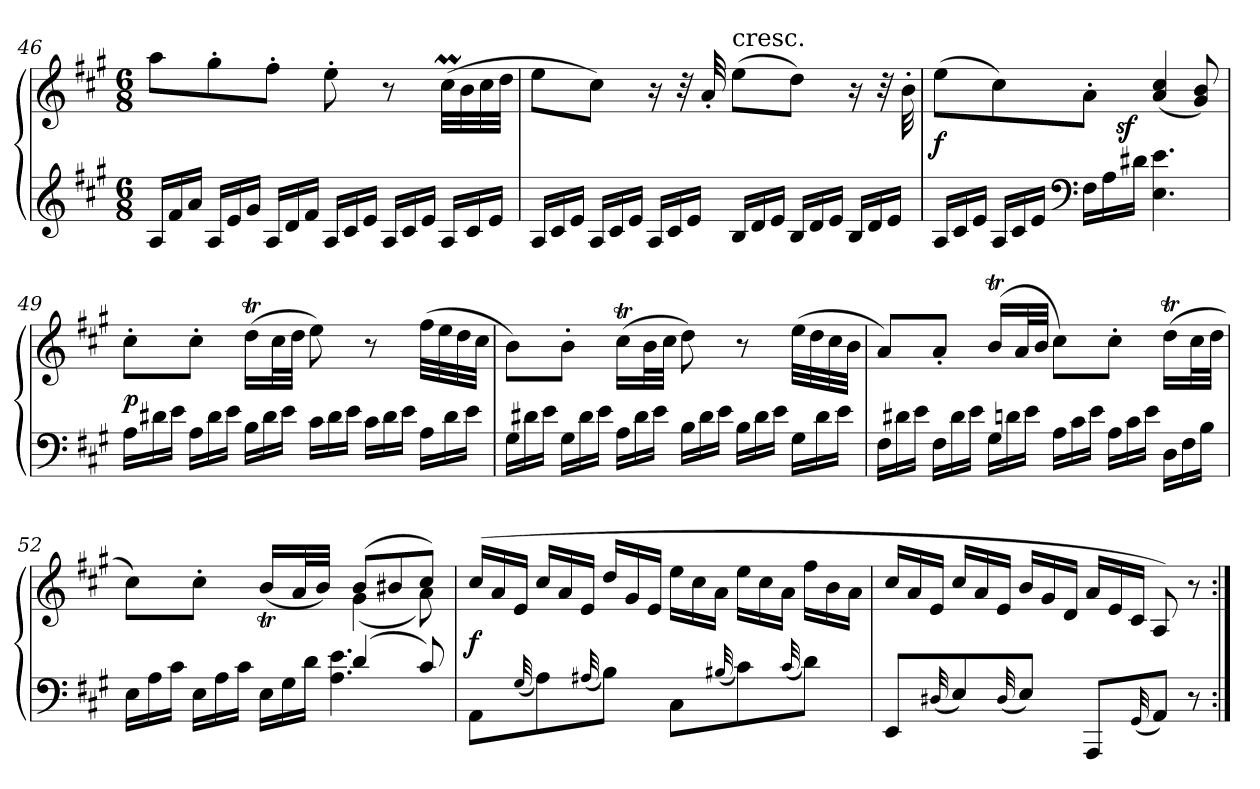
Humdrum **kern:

**kern	**kern	**dynam
*part1	*part1	*part1
*staff2	*staff1	*staff1/2
*clefG2	*clefG2	*
*k[f#c#g#]	*k[f#c#g#]	*
*M6/8	*M6/8	*
*Xtuplet	*	*
=46	=46	=46
24ALL	8aaL	.
24f#	.	.
24aJJ	.	.
24ALL	8gg#'	.
24e	.	.
24g#JJ	.	.
24ALL	8ff#'J	.
24d	.	.
24f#JJ	.	.
24ALL	8ee'	.
24c#	.	.
24eJJ	.	.
24ALL	8r	.
24c#	.	.
24eJJ	.	.
24ALL	(32cc#mLLL	.
.	32b	.
24c#	.	.
.	32cc#	.
24eJJ	.	.
.	32ddJJJ	.
=47	=47	=47
24ALL	8eeL	.
24c#	.	.
24eJJ	.	.
24ALL	8cc#J)	.
24c#	.	.
24eJJ	.	.
24ALL	16r	.
24c#	.	.
.	32r	.
24eJJ	.	.
.	32a'	.
!	!LO:TX:t=cresc.	!
24BLL	(8eeL	.
24d	.	.
24eJJ	.	.
24BLL	8ddJ)	.
24d	.	.
24eJJ	.	.
24BLL	16r	.
24d	.	.
.	32r	.
24eJJ	.	.
.	32b'	.
=48	=48	=48
*	*^	*
24ALL	(8eeL	3ryy	f
24c#	.	.	.
24eJJ	.	.	.
24ALL	8cc#)	.	.
24c#	.	.	.
24eJJ	.	.	.
*clefF4	*	*	*
24F#LL	8a'J	.	.
24A	.	.	.
24d#XJJ	.	3ryy	sf
4.E 4.e	(4a/ 4cc#/	.	.
.	8g# 8b)	.	.
.	.	12ryy	.
*	*v	*v	*
=49	=49	=49
24ALL	8cc#'L	p
24d#X	.	.
24eJJ	.	.
24ALL	8cc#'J	.
24d#	.	.
24eJJ	.	.
24BLL	(16ddTLL	.
24d#	.	.
.	32cc#L	.
24eJJ	.	.
.	32ddJJJ	.
24c#LL	8ee)	.
24d#	.	.
24eJJ	.	.
24c#LL	8r	.
24d#	.	.
24eJJ	.	.
24ALL	(32ff#LLL	.
.	32ee	.
24d#	.	.
.	32dd	.
24eJJ	.	.
.	32cc#JJJ	.
=50	=50	=50
24G#LL	8bL)	.
24d#X	.	.
24eJJ	.	.
24G#LL	8b'J	.
24d#	.	.
24eJJ	.	.
24ALL	(16cc#tLL	.
24d#	.	.
.	32bL	.
24eJJ	.	.
.	32cc#JJJ	.
24BLL	8dd)	.
24d#	.	.
24eJJ	.	.
24BLL	8r	.
24d#	.	.
24eJJ	.	.
24G#LL	(>32eeLLL	.
.	32dd	.
24d#	.	.
.	32cc#	.
24eJJ	.	.
.	32bJJJ	.
=51	=51	=51
24F#LL	8aL)	.
24d#X	.	.
24eJJ	.	.
24F#LL	8a'J	.
24d#	.	.
24eJJ	.	.
24G#LL	(>16bTLL	.
24dn	.	.
.	32aL	.
24eJJ	.	.
.	32bJJJ	.
24ALL	8cc#L)	.
24c#	.	.
24eJJ	.	.
24ALL	8cc#'J	.
24c#	.	.
24eJJ	.	.
24DLL	(16ddTLL	.
24F#	.	.
.	32cc#L	.
24BJJ	.	.
.	32ddJJJ	.
=52	=52	=52
*^	*^	*
4.ryy	24ELL	4.ryy	8cc#L)	.
.	24A	.	.	.
.	24c#JJ	.	.	.
.	24ELL	.	8cc#'>J	.
.	24A	.	.	.
.	24c#JJ	.	.	.
.	24ELL	.	(16bT/LL	.
.	24G#	.	.	.
.	.	.	32a/L	.
.	24dJJ	.	.	.
.	.	.	32b/JJJ)	.
(4d	4.A 4.e	(8bL	(4g#	.
.	.	8b#X	.	.
8c#)	.	8cc#J)	8a)	.
*v	*v	*	*	*
*	*v	*v	*
=53	=53	=53
*	*Xtuplet	*
8AAL	(>24cc#LL	f
.	24a	.
.	24eJJ	.
(32qqG#/	.	.
8A)	24cc#LL	.
.	24a	.
.	24eJJ	.
(32qqA#X/	.	.
8BJ)	24ddLL	.
.	24g#	.
.	24eJJ	.
8C#L	24eeLL	.
.	24cc#	.
.	24aJJ	.
(32qqB#X/	.	.
8c#)	24eeLL	.
.	24cc#	.
.	24aJJ	.
(32qqc#/	.	.
8dJ)	24ff#LL	.
.	24b	.
.	24aJJ	.
=54	=54	=54
8EEL	24cc#LL	.
.	24a	.
.	24eJJ	.
(32qqD#X/	.	.
8E)	24cc#LL	.
.	24a	.
.	24eJJ	.
(32qqD#/	.	.
8EJ)	24bLL	.
.	24g#	.
.	24dJJ	.
8AAAL	24aLL	.
.	24e	.
.	24c#JJ	.
(32qqGG#/	.	.
8AAJ)	8A)	.
8r	8r	.
=:|!	=:|!	=:|!
*-	*-	*-
